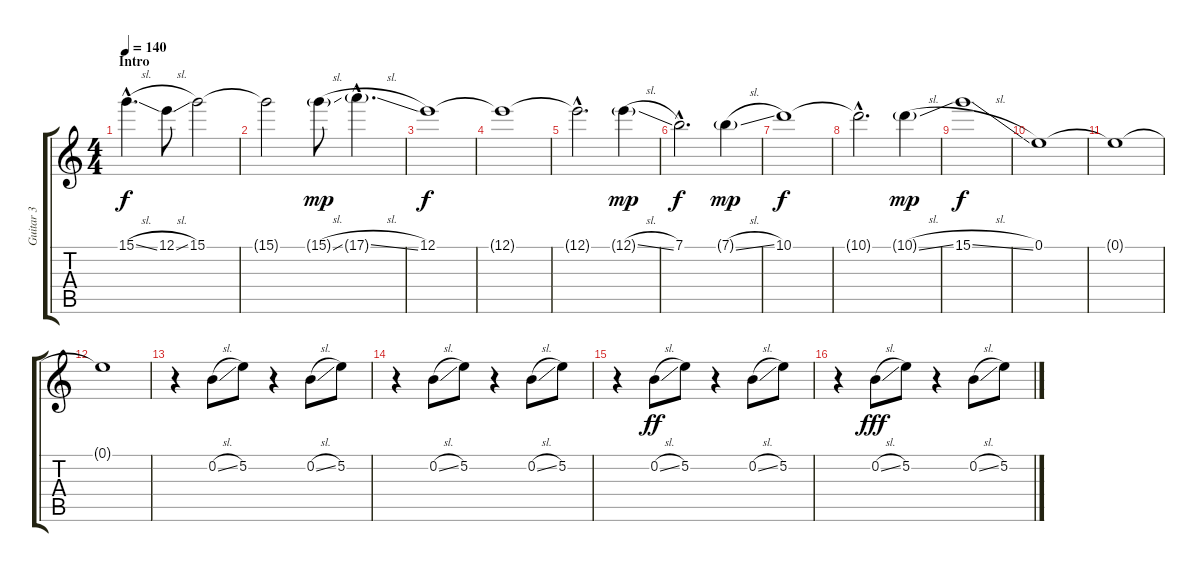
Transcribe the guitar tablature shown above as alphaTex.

\track ("Guitar 3" "Guitar 3") {instrument guitarharmonics}
\staff {score tabs}
\tuning (E4 B3 G3 D3 A2 E2) {hide}
\ts (4 4)
\section ("" "Intro")
\tempo 140
\clef g2
\ks c
15.1{sl hac}.4{d dy f instrument distortionguitar} 12.1{sl}.8 15.1.2 |
15.1{t}.2 15.1{sl g}.8{dy mp} 17.1{sl g hac}.4{d} |
12.1.1{dy f} |
12.1{t}.1 |
12.1{hac t}.2{d} 12.1{sl g}.4{dy mp} |
7.1{hac}.2{d dy f} 7.1{sl g}.4{dy mp} |
10.1.1{dy f} |
10.1{hac t}.2{d} 10.1{sl g}.4{dy mp} |
15.1{sl}.1{dy f} |
0.1.1 |
0.1{t}.1 |
0.1{t}.1 |
r.4{volume 11 instrument guitarharmonics} 0.2{sl}.8 5.2.8 r.4 0.2{sl}.8 5.2.8 |
r.4 0.2{sl}.8 5.2.8 r.4 0.2{sl}.8 5.2.8 |
r.4 0.2{sl}.8{dy ff} 5.2.8 r.4 0.2{sl}.8 5.2.8 |
r.4 0.2{sl}.8{dy fff} 5.2.8 r.4 0.2{sl}.8 5.2.8
